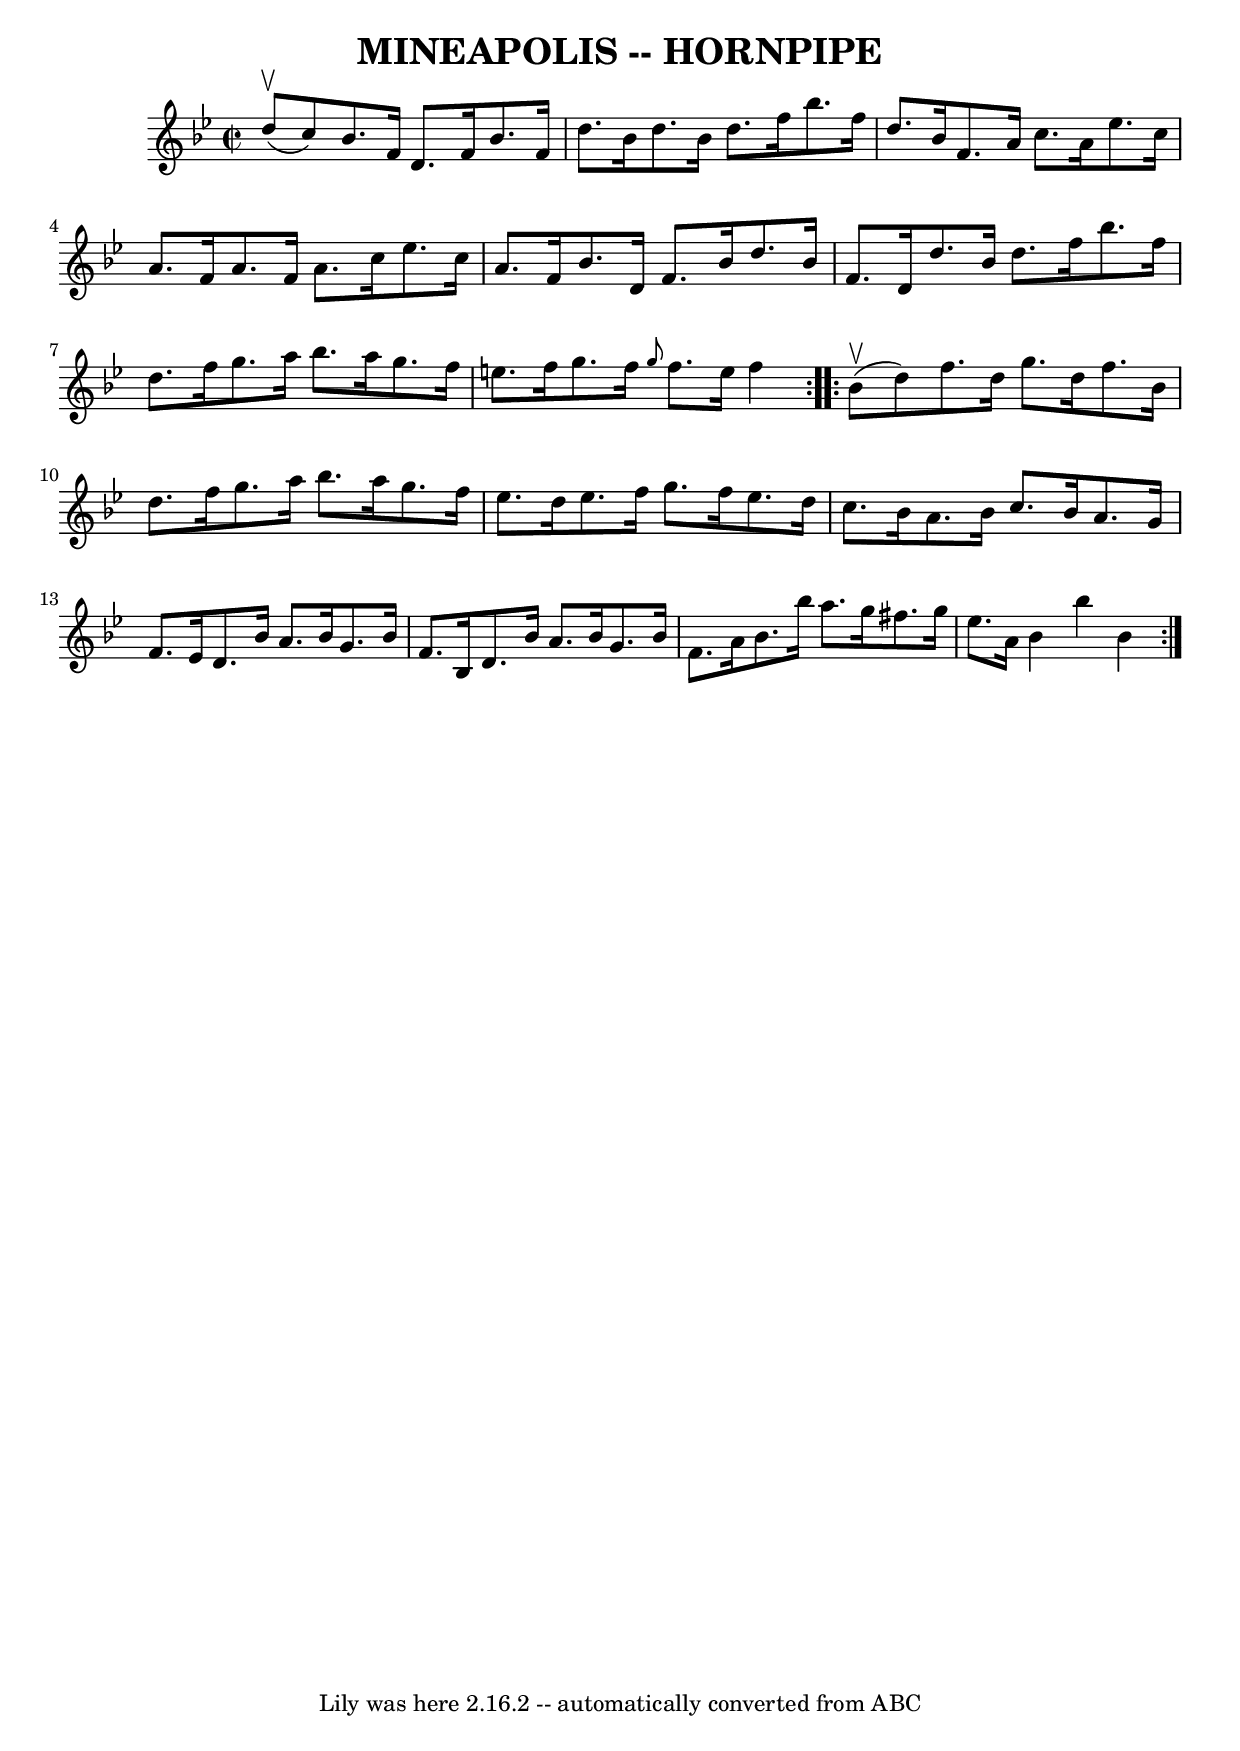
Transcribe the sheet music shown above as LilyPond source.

\version "2.16.2"
\include "Mammoth.ily"
\header {
  %% book = "Ryan's Mammoth Collection of Fiddle Tunes"
  crossRefNumber = "1"
  footnotes = "\\\\\\\\(Can be used as a Clog.)"
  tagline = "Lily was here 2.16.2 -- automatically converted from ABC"
  title = "MINEAPOLIS -- HORNPIPE"

}
voicedefault =  {



  \repeat volta 2 {

    \override Staff.TimeSignature #'style = #'C
    \time 2/2 
    \key bes \major d''8 (^\upbow c''8)       |
    bes'8. 
    f'16 d'8. f'16 bes'8. f'16 d''8. bes'16    |
    
    d''8. bes'16 d''8. f''16 bes''8. f''16 d''8. bes'16    
    |
    f'8. a'16 c''8. a'16 ees''8. c''16 a'8. f'16    
    |
    a'8. f'16 a'8. c''16 ees''8. c''16 a'8. f'16    
    |
    |
    bes'8. d'16 f'8. bes'16 d''8. bes'16    
    f'8. d'16    |
    d''8. bes'16 d''8. f''16 bes''8.    
    f''16 d''8. f''16    |
    g''8. a''16 bes''8. a''16    
    g''8. f''16 e''8. f''16    |
    g''8. f''16  \grace { g''8 
			  
			} f''8. e''16 f''4    
  }     
  \repeat volta 2 {
    bes'8 (^\upbow   
    d''8)       |
    f''8. d''16 g''8. d''16 f''8. bes'16   
    d''8. f''16    |
    g''8. a''16 bes''8. a''16 g''8.    
    f''16 ees''8. d''16    |
    ees''8. f''16 g''8. f''16    
    ees''8. d''16 c''8. bes'16    |
    a'8. bes'16 c''8.    
    bes'16 a'8. g'16 f'8. ees'16    |
    |
    d'8.    
    bes'16 a'8. bes'16 g'8. bes'16 f'8. bes16    |
    d'8.  
    bes'16 a'8. bes'16 g'8. bes'16 f'8. a'16    |
    
    bes'8. bes''16 a''8. g''16 fis''8. g''16 ees''8. a'16    
    |
    bes'4 bes''4 bes'4    
  }   

}

\score{
  <<

    \context Staff="default"
    {
      \voicedefault 
      
    }

  >>
  \layout {
    
  }
  \midi {
  }

}
